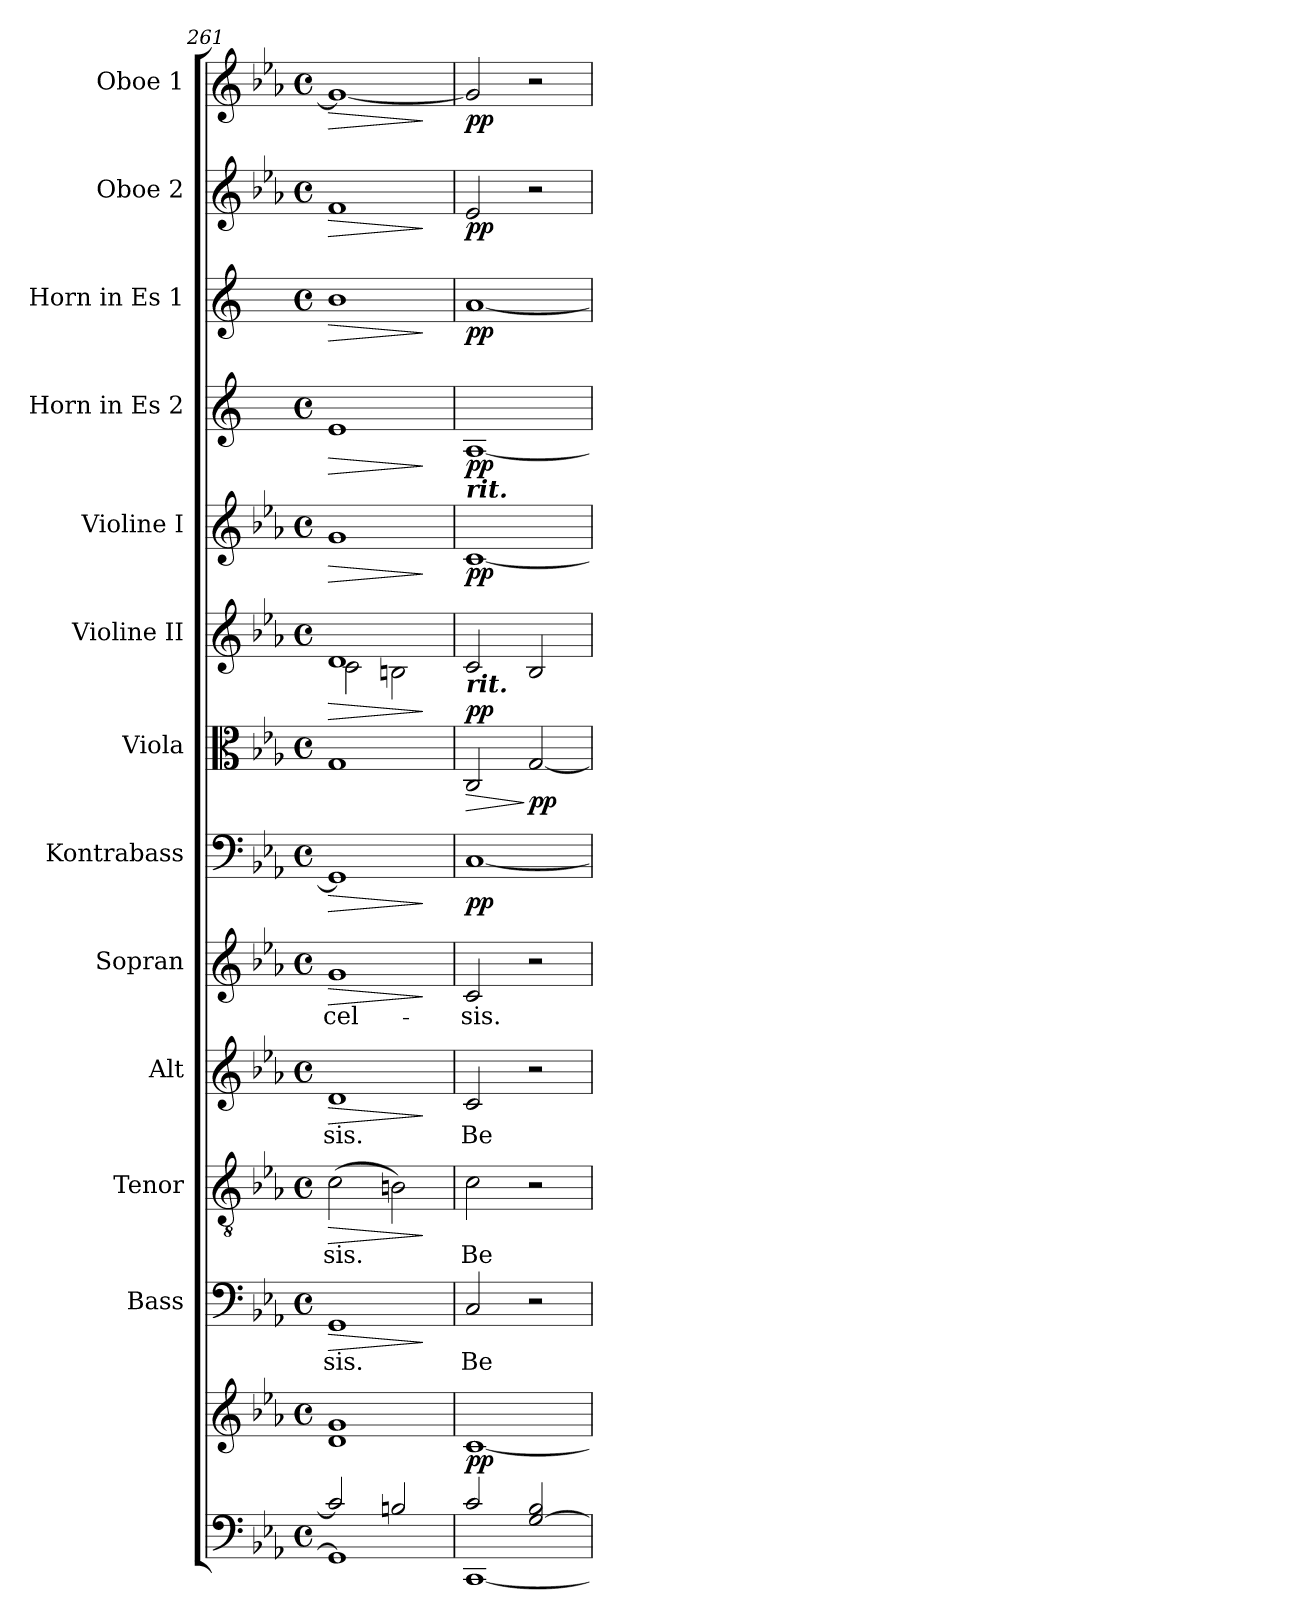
**kern	**kern	**dynam	**kern	**text	**dynam	**kern	**text	**dynam	**kern	**text	**dynam	**kern	**text	**dynam	**kern	**dynam	**kern	**dynam	**kern	**dynam	**kern	**dynam	**kern	**dynam	**kern	**dynam	**kern	**dynam	**kern	**dynam
*part13	*part13	*part13	*part12	*part12	*part12	*part11	*part11	*part11	*part10	*part10	*part10	*part9	*part9	*part9	*part8	*part8	*part7	*part7	*part6	*part6	*part5	*part5	*part4	*part4	*part3	*part3	*part2	*part2	*part1	*part1
*staff14	*staff13	*staff13/14	*staff12	*staff12	*staff12	*staff11	*staff11	*staff11	*staff10	*staff10	*staff10	*staff9	*staff9	*staff9	*staff8	*staff8	*staff7	*staff7	*staff6	*staff6	*staff5	*staff5	*staff4	*staff4	*staff3	*staff3	*staff2	*staff2	*staff1	*staff1
*	*	*	*I"Bass	*	*	*I"Tenor	*	*	*I"Alt	*	*	*I"Sopran	*	*	*I"Kontrabass	*	*I"Viola	*	*I"Violine II	*	*I"Violine I	*	*I"Horn in Es 2	*	*I"Horn in Es 1	*	*I"Oboe 2	*	*I"Oboe 1	*
*	*	*	*I'B.	*	*	*I'T.	*	*	*I'A.	*	*	*I'S.	*	*	*I'Kb.	*	*I'Vla.	*	*I'Vl. II	*	*I'Vl. I	*	*I'Hr. 2	*	*I'Hr. 1	*	*I'Ob. 2	*	*I'Ob. 1	*
*clefF4	*clefG2	*	*clefF4	*	*	*clefGv2	*	*	*clefG2	*	*	*clefG2	*	*	*clefF4	*	*clefC3	*	*clefG2	*	*clefG2	*	*clefG2	*	*clefG2	*	*clefG2	*	*clefG2	*
*	*	*	*	*	*	*	*	*	*	*	*	*	*	*	*ITrd7c12	*	*	*	*	*	*	*	*ITrd5c9	*	*ITrd5c9	*	*	*	*	*
*k[b-e-a-]	*k[b-e-a-]	*	*k[b-e-a-]	*	*	*k[b-e-a-]	*	*	*k[b-e-a-]	*	*	*k[b-e-a-]	*	*	*k[b-e-a-]	*	*k[b-e-a-]	*	*k[b-e-a-]	*	*k[b-e-a-]	*	*k[b-e-a-]	*	*k[b-e-a-]	*	*k[b-e-a-]	*	*k[b-e-a-]	*
*E-:	*E-:	*	*E-:	*	*	*E-:	*	*	*E-:	*	*	*E-:	*	*	*E-:	*	*E-:	*	*E-:	*	*E-:	*	*E-:	*	*E-:	*	*E-:	*	*E-:	*
*M4/4	*M4/4	*	*M4/4	*	*	*M4/4	*	*	*M4/4	*	*	*M4/4	*	*	*M4/4	*	*M4/4	*	*M4/4	*	*M4/4	*	*M4/4	*	*M4/4	*	*M4/4	*	*M4/4	*
*met(c)	*met(c)	*	*met(c)	*	*	*met(c)	*	*	*met(c)	*	*	*met(c)	*	*	*met(c)	*	*met(c)	*	*met(c)	*	*met(c)	*	*met(c)	*	*met(c)	*	*met(c)	*	*met(c)	*
=261	=261	=261	=261	=261	=261	=261	=261	=261	=261	=261	=261	=261	=261	=261	=261	=261	=261	=261	=261	=261	=261	=261	=261	=261	=261	=261	=261	=261	=261	=261
*^	*^	*	*	*	*	*	*	*	*	*	*	*	*	*	*	*	*	*	*	*	*	*	*	*	*	*	*	*	*	*
!	!	!	!	!	!	!LO:LY:b	!LO:HP:b	!	!LO:LY:b	!LO:HP:b	!	!LO:LY:b	!LO:HP:b	!	!LO:LY:b	!LO:HP:b	!	!LO:HP:b	!	!	!	!LO:HP:b	!	!LO:HP:b	!	!LO:HP:b	!	!LO:HP:b	!	!LO:HP:b	!	!LO:HP:b
*	*	*	*	*	*	*	*	*	*	*	*	*	*	*	*	*	*	*	*	*	*^	*	*	*	*	*	*	*	*	*	*	*
2c/]	1GG]	1g	1d	.	1GG	-sis.	>	(>2c\	-sis.	>	1d	-sis.	>	1g	-cel-	>	1GGG]	>	1G	.	1d	2c\	>	1g	>	1G	>	1d	>	1f	>	1g_	>
2Bn/	.	.	.	.	.	.	.	2Bn\)	.	.	.	.	.	.	.	.	.	.	.	.	.	2Bn\	.	.	.	.	.	.	.	.	.	.	.
*v	*v	*	*	*	*	*	*	*	*	*	*	*	*	*	*	*	*	*	*	*	*v	*v	*	*	*	*	*	*	*	*	*	*	*
*	*v	*v	*	*	*	*	*	*	*	*	*	*	*	*	*	*	*	*	*	*	*	*	*	*	*	*	*	*	*	*	*
.	.	.	.	.	]	.	.	]	.	.	]	.	.	]	.	]	.	.	.	]	.	]	.	]	.	]	.	]	.	]
=262	=262	=262	=262	=262	=262	=262	=262	=262	=262	=262	=262	=262	=262	=262	=262	=262	=262	=262	=262	=262	=262	=262	=262	=262	=262	=262	=262	=262	=262	=262
*^	*	*	*	*	*	*	*	*	*	*	*	*	*	*	*	*	*	*	*	*	*	*	*	*	*	*	*	*	*	*
!	!	!	!	!	!	!	!	!	!	!	!	!	!	!	!	!	!	!	!	!	!	!LO:TX:a:Bi:t=rit.	!	!	!	!	!	!	!	!	!
!	!	!	!	!	!	!	!	!	!	!	!	!	!	!	!	!	!	!	!	!LO:TX:b:Bi:t=rit.	!	!	!	!	!	!	!	!	!	!	!
!	!	!	!LO:DY:b	!	!LO:LY:b	!	!	!LO:LY:b	!	!	!LO:LY:b	!	!	!LO:LY:b	!	!	!LO:DY:b	!	!LO:HP:b	!	!LO:DY:b	!	!LO:DY:b	!	!LO:DY:b	!	!LO:DY:b	!	!LO:DY:b	!	!LO:DY:b
2c/	[<1CC	[1c	pp	2C/	Be-	.	2c\	Be-	.	2c/	Be-	.	2c/	-sis.	.	[1CC	pp	2C/	>	2c/	pp	[1c	pp	[1C	pp	[1c	pp	2e-/	pp	2g/]	pp
!	!	!	!	!	!	!	!	!	!	!	!	!	!	!	!	!	!	!	!LO:DY:n=1:b	!	!	!	!	!	!	!	!	!	!	!	!
[>2G/ 2B-/	.	.	.	2r	.	.	2r	.	.	2r	.	.	2r	.	.	.	.	[2G/	] pp	2B-/	.	.	.	.	.	.	.	2r	.	2r	.
*v	*v	*	*	*	*	*	*	*	*	*	*	*	*	*	*	*	*	*	*	*	*	*	*	*	*	*	*	*	*	*	*
=	=	=	=	=	=	=	=	=	=	=	=	=	=	=	=	=	=	=	=	=	=	=	=	=	=	=	=	=	=	=
*-	*-	*-	*-	*-	*-	*-	*-	*-	*-	*-	*-	*-	*-	*-	*-	*-	*-	*-	*-	*-	*-	*-	*-	*-	*-	*-	*-	*-	*-	*-
